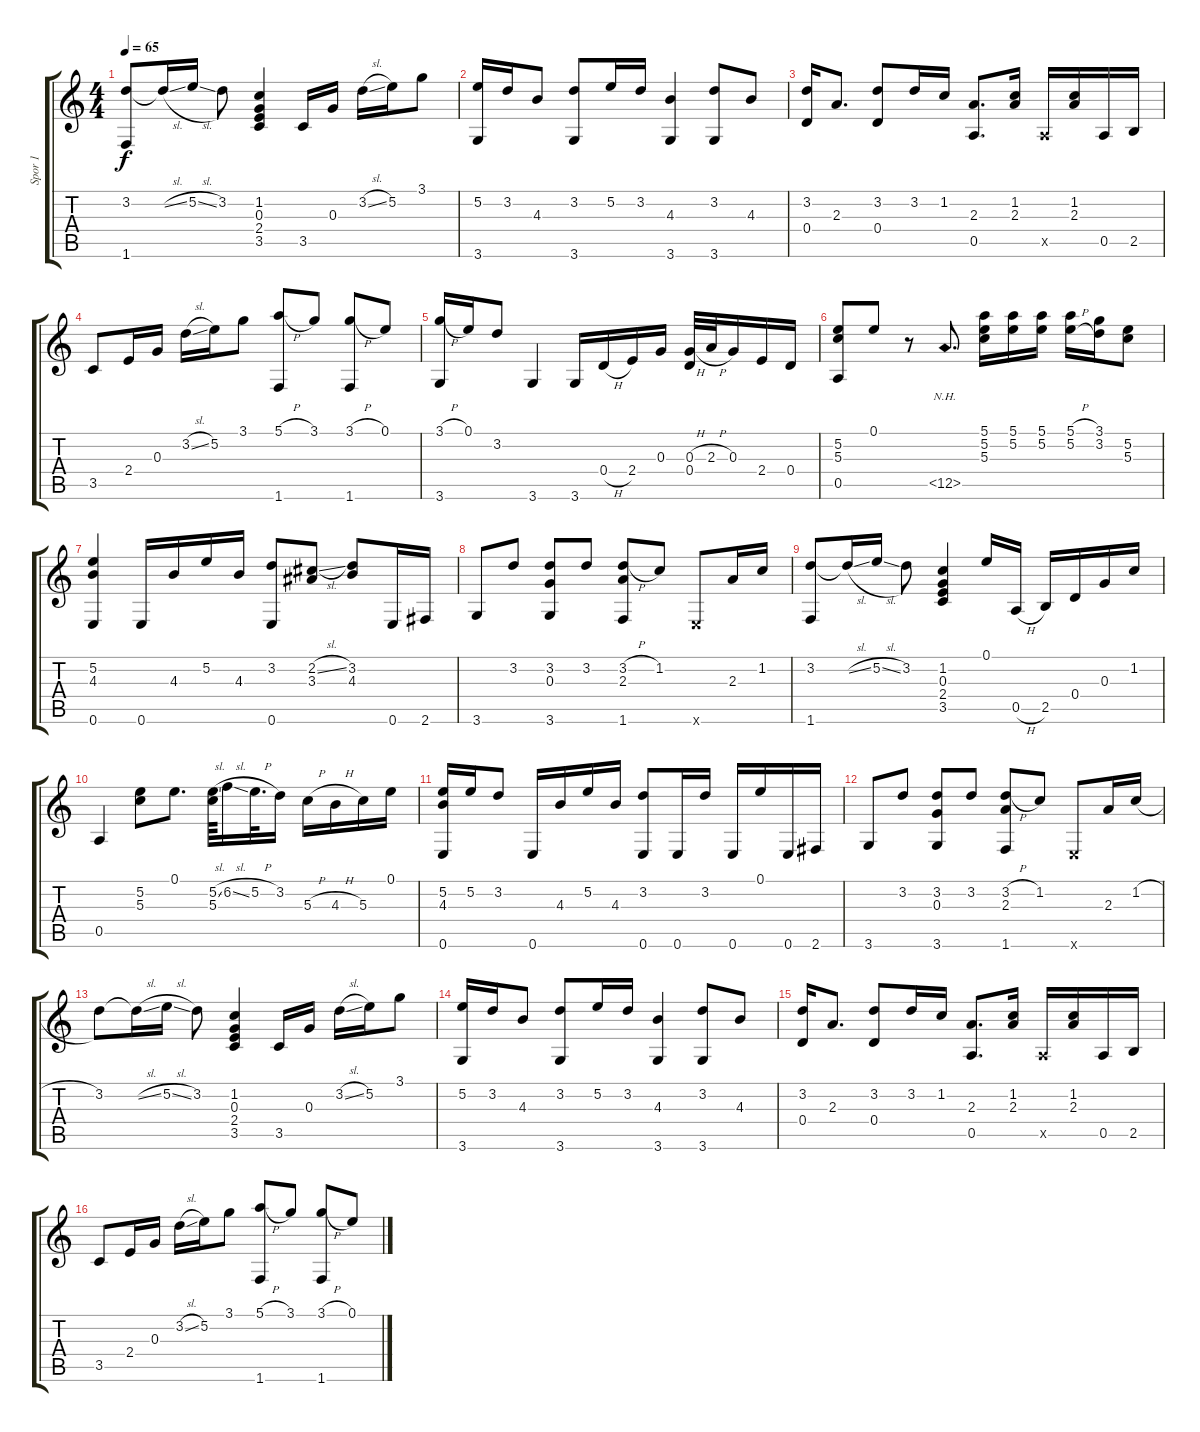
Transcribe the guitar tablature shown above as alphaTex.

\track ("Spor 1" "Spor 1") {instrument acousticguitarnylon}
\staff {score tabs}
\tuning (E4 B3 G3 D3 A2 E2) {hide}
\ts (4 4)
\tempo 65
\clef g2
\ks c
(3.2 1.6).8{dy f} 3.2{sl t}.16 5.2{sl}.16 3.2.8 (1.2 0.3 2.4 3.5).4 3.5.16 0.3.16 3.2{sl}.16 5.2.16 3.1.8 |
(5.2 3.6).16 3.2.16 4.3.8 (3.2 3.6).8 5.2.16 3.2.16 (4.3 3.6).4 (3.2 3.6).8 4.3.8 |
(3.2 0.4).16 2.3.8{d} (3.2 0.4).8 3.2.16 1.2.16 (2.3 0.5).8{d} (1.2 2.3).16 0.5{x}.16 (1.2 2.3).16 0.5.16 2.5.16 |
3.5.8 2.4.16 0.3.16 3.2{sl}.16 5.2.16 3.1.8 (5.1{h} 1.6).8 3.1.8 (3.1{h} 1.6).8 0.1.8 |
(3.1{h} 3.6).16 0.1.16 3.2.8 3.6.4 3.6.16 0.4{h}.16 2.4.16 0.3.16 (0.3{h} 0.4).32 2.3{h}.32 0.3.16 2.4.16 0.4.16 |
(5.2 5.3 0.5).8 0.1.8 r.8 12.5{nh}.8{d} (5.1 5.2 5.3).16 (5.1 5.2).16 (5.1 5.2).16 (5.1{h} 5.2{h}).16 (3.1 3.2).16 (5.2 5.3).8 |
(5.2 4.3 0.6).4 0.6.16 4.3.16 5.2.16 4.3.16 (3.2 0.6).8 (2.2{sl} 3.3).8 (3.2 4.3).8 0.6.16 2.6.16 |
3.6.8 3.2.8 (3.2 0.3 3.6).8 3.2.8 (3.2{h} 2.3 1.6).8 1.2.8 0.6{x}.8 2.3.16 1.2.16 |
(3.2 1.6).8 3.2{sl t}.16 5.2{sl}.16 3.2.8 (1.2 0.3 2.4 3.5).4 0.1.16 0.5{h}.16 2.5.16 0.4.16 0.3.16 1.2.16 |
0.5.4 (5.2 5.3).8 0.1.8{d} (5.2{sl} 5.3).64 6.2{sl}.16 5.2{h}.32{d} 3.2.16 5.3{h}.16 4.3{h}.16 5.3.16 0.1.16 |
(5.2 4.3 0.6).16 5.2.16 3.2.8 0.6.16 4.3.16 5.2.16 4.3.16 (3.2 0.6).8 0.6.16 3.2.16 0.6.16 0.1.16 0.6.16 2.6.16 |
3.6.8 3.2.8 (3.2 0.3 3.6).8 3.2.8 (3.2{h} 2.3 1.6).8 1.2.8 0.6{x}.8 2.3.16 1.2{h}.16 |
3.2.8 3.2{sl t}.16 5.2{sl}.16 3.2.8 (1.2 0.3 2.4 3.5).4 3.5.16 0.3.16 3.2{sl}.16 5.2.16 3.1.8 |
(5.2 3.6).16 3.2.16 4.3.8 (3.2 3.6).8 5.2.16 3.2.16 (4.3 3.6).4 (3.2 3.6).8 4.3.8 |
(3.2 0.4).16 2.3.8{d} (3.2 0.4).8 3.2.16 1.2.16 (2.3 0.5).8{d} (1.2 2.3).16 0.5{x}.16 (1.2 2.3).16 0.5.16 2.5.16 |
3.5.8 2.4.16 0.3.16 3.2{sl}.16 5.2.16 3.1.8 (5.1{h} 1.6).8 3.1.8 (3.1{h} 1.6).8 0.1.8
